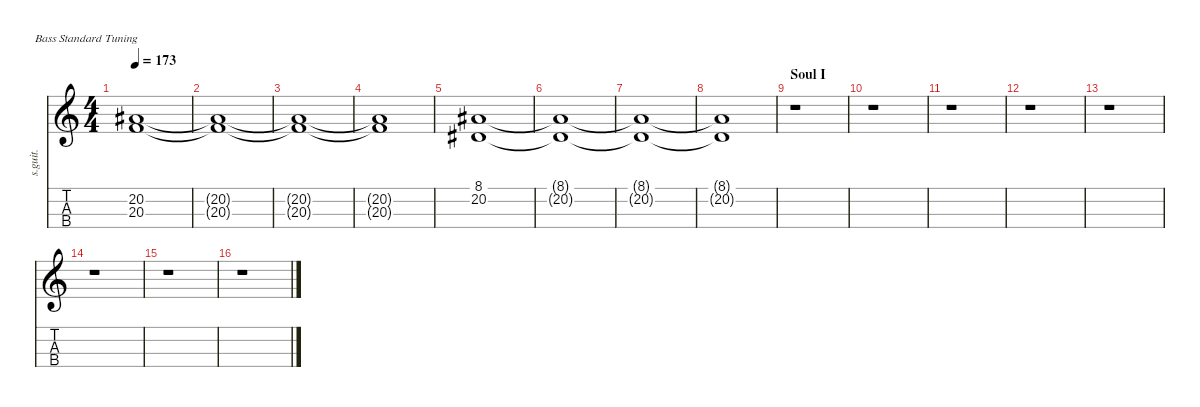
\defaultSystemsLayout 4
\hideDynamics
\bracketExtendMode nobrackets
\track ("Synthesizer #1 (Left Hand)" "s.guit.") {instrument lead1square}
\staff {score tabs}
\tuning (G2 D2 A1 E1)
\displaytranspose 12
\ts (4 4)
\tempo 173
\clef g2
\ks c
(20.2{acc #} 20.3).1{lyrics (0 "") lyrics (1 "") lyrics (2 "") lyrics (3 "") lyrics (4 "") dy mf} |
(20.2{t acc #} 20.3{t}).1{lyrics (0 "") lyrics (1 "") lyrics (2 "") lyrics (3 "") lyrics (4 "")} |
(20.2{t acc #} 20.3{t}).1{lyrics (0 "") lyrics (1 "") lyrics (2 "") lyrics (3 "") lyrics (4 "")} |
(20.2{t acc #} 20.3{t}).1{lyrics (0 "") lyrics (1 "") lyrics (2 "") lyrics (3 "") lyrics (4 "")} |
(8.1{acc #} 20.2{acc #}).1{lyrics (0 "") lyrics (1 "") lyrics (2 "") lyrics (3 "") lyrics (4 "")} |
(8.1{t acc #} 20.2{t acc #}).1{lyrics (0 "") lyrics (1 "") lyrics (2 "") lyrics (3 "") lyrics (4 "")} |
(8.1{t acc #} 20.2{t acc #}).1{lyrics (0 "") lyrics (1 "") lyrics (2 "") lyrics (3 "") lyrics (4 "")} |
(8.1{t acc #} 20.2{t acc #}).1{lyrics (0 "") lyrics (1 "") lyrics (2 "") lyrics (3 "") lyrics (4 "")} |
\section ("" "Soul I")
r.1 |
r.1 |
r.1 |
r.1 |
r.1 |
r.1 |
r.1 |
r.1
